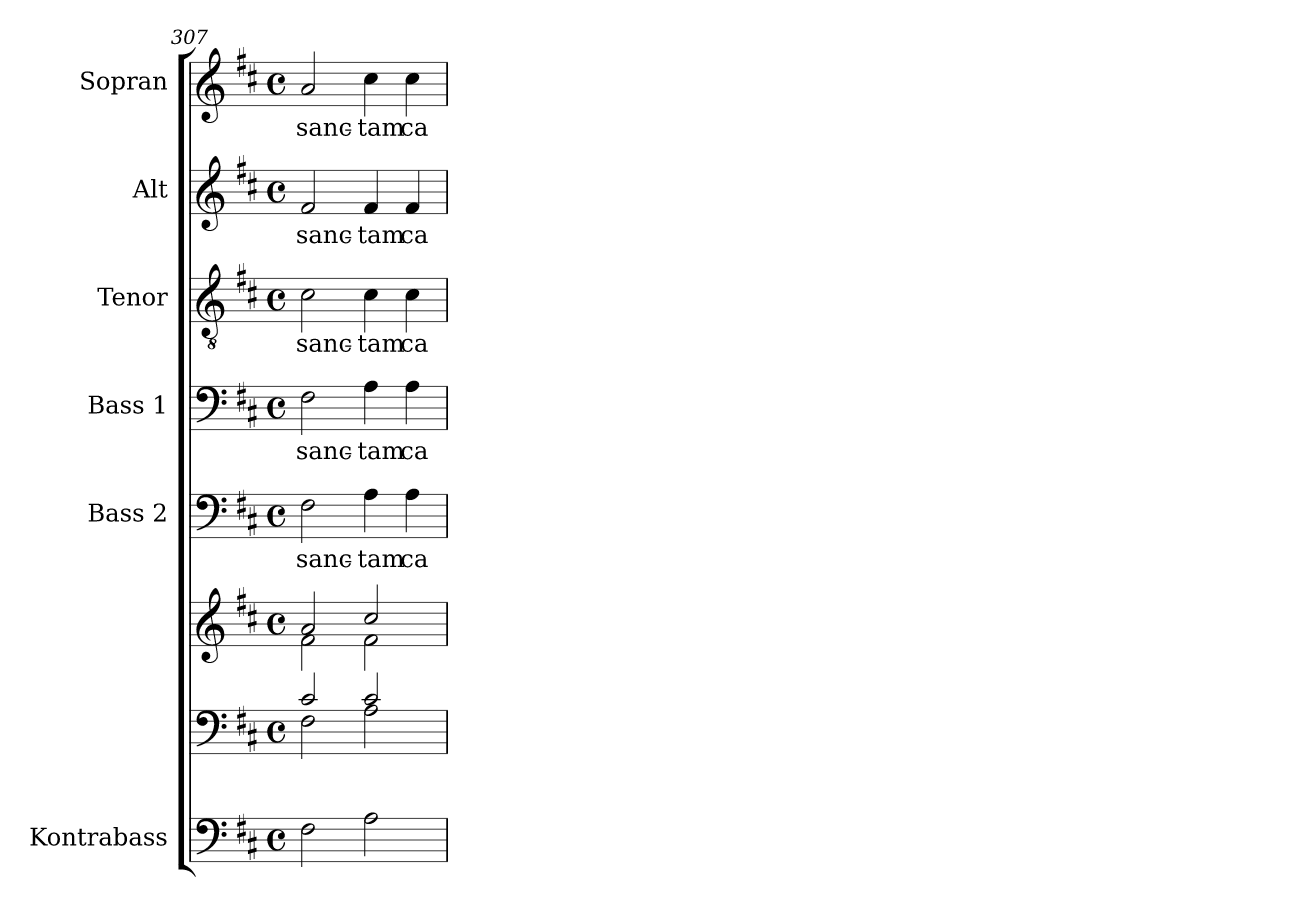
**kern	**kern	**kern	**kern	**text	**kern	**text	**kern	**text	**kern	**text	**kern	**text
*part7	*part6	*part6	*part5	*part5	*part4	*part4	*part3	*part3	*part2	*part2	*part1	*part1
*staff8	*staff7	*staff6	*staff5	*staff5	*staff4	*staff4	*staff3	*staff3	*staff2	*staff2	*staff1	*staff1
*I"Kontrabass	*	*	*I"Bass 2	*	*I"Bass 1	*	*I"Tenor	*	*I"Alt	*	*I"Sopran	*
*I'Kb.	*	*	*I'B. 2	*	*I'B. 1	*	*I'T.	*	*I'A.	*	*I'S.	*
*clefF4	*clefF4	*clefG2	*clefF4	*	*clefF4	*	*clefGv2	*	*clefG2	*	*clefG2	*
*ITrd7c12	*	*	*	*	*	*	*	*	*	*	*	*
*k[f#c#]	*k[f#c#]	*k[f#c#]	*k[f#c#]	*	*k[f#c#]	*	*k[f#c#]	*	*k[f#c#]	*	*k[f#c#]	*
*D:	*D:	*D:	*D:	*	*D:	*	*D:	*	*D:	*	*D:	*
*M4/4	*M4/4	*M4/4	*M4/4	*	*M4/4	*	*M4/4	*	*M4/4	*	*M4/4	*
*met(c)	*met(c)	*met(c)	*met(c)	*	*met(c)	*	*met(c)	*	*met(c)	*	*met(c)	*
=307	=307	=307	=307	=307	=307	=307	=307	=307	=307	=307	=307	=307
*	*^	*^	*	*	*	*	*	*	*	*	*	*
!	!	!	!	!	!	!LO:LY:b	!	!LO:LY:b	!	!LO:LY:b	!	!LO:LY:b	!	!LO:LY:b
2FF#\	2c#/	2F#\	2a/	2f#\	2F#\	sanc-	2F#\	sanc-	2c#\	sanc-	2f#/	sanc-	2a/	sanc-
!	!	!	!	!	!	!LO:LY:b	!	!LO:LY:b	!	!LO:LY:b	!	!LO:LY:b	!	!LO:LY:b
2AA\	2c#/	2A\	2cc#/	2f#\	4A\	-tam	4A\	-tam	4c#\	-tam	4f#/	-tam	4cc#\	-tam
!	!	!	!	!	!	!LO:LY:b	!	!LO:LY:b	!	!LO:LY:b	!	!LO:LY:b	!	!LO:LY:b
.	.	.	.	.	4A\	ca-	4A\	ca-	4c#\	ca-	4f#/	ca-	4cc#\	ca-
*	*v	*v	*	*	*	*	*	*	*	*	*	*	*	*
*	*	*v	*v	*	*	*	*	*	*	*	*	*	*
=	=	=	=	=	=	=	=	=	=	=	=	=
*-	*-	*-	*-	*-	*-	*-	*-	*-	*-	*-	*-	*-
